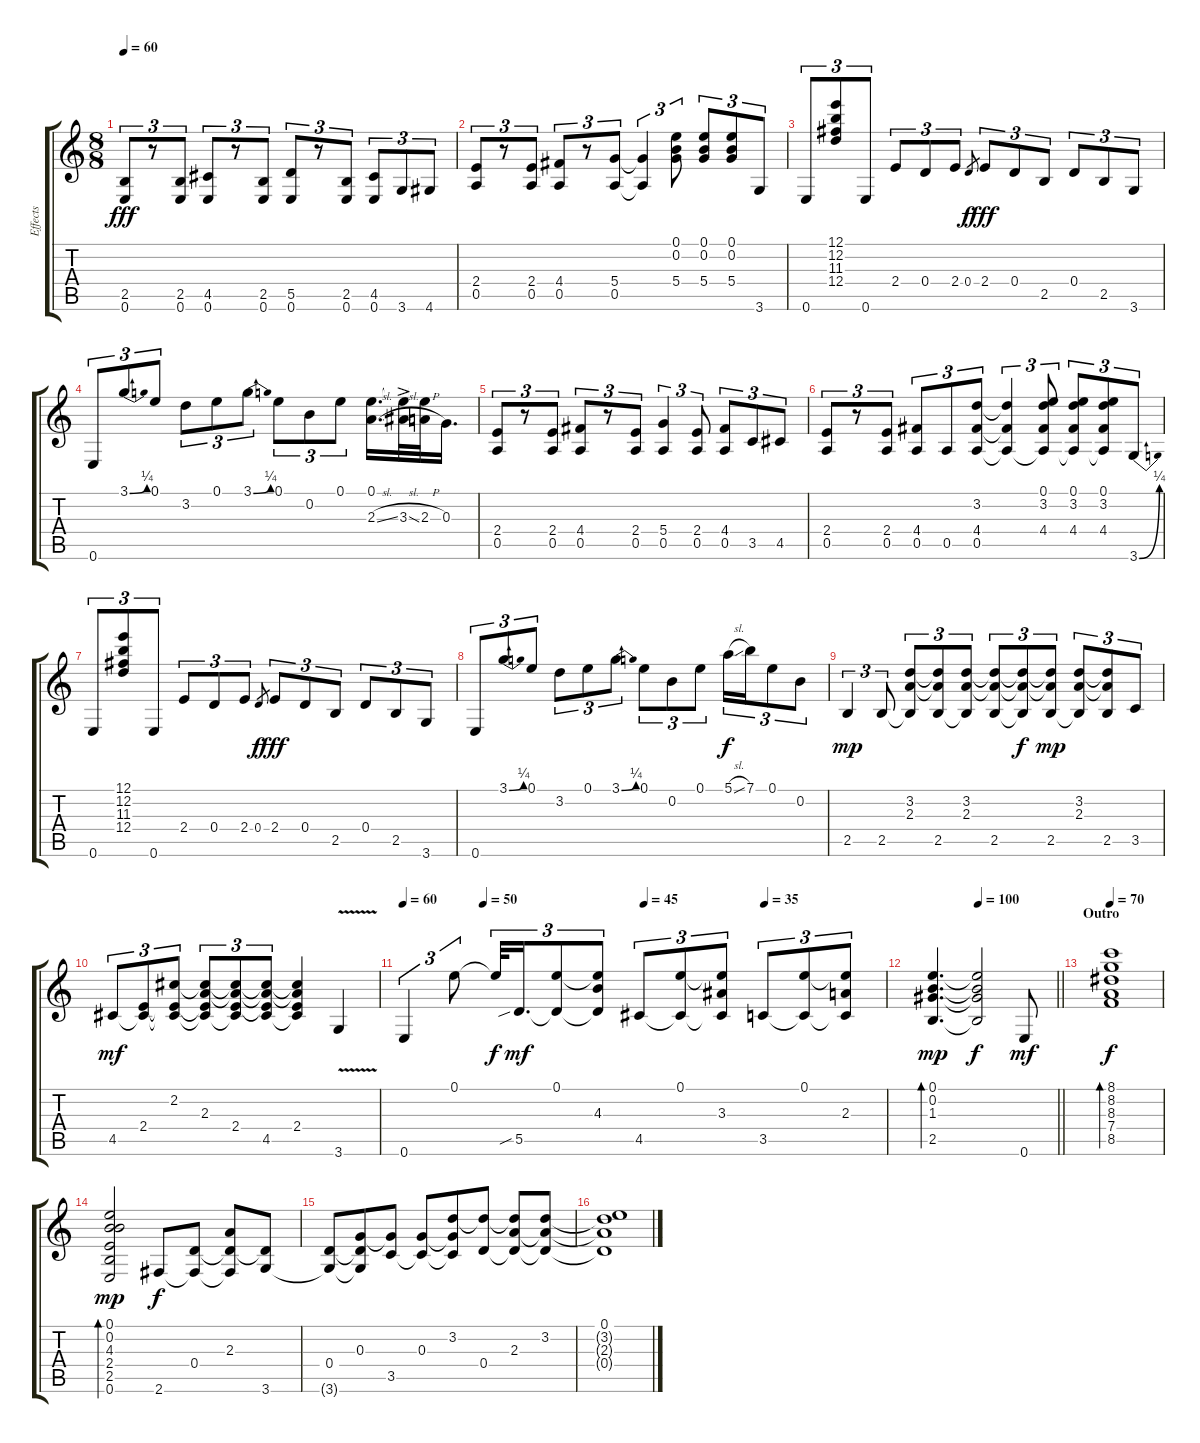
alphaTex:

\track ("Effects" "Effects") {instrument distortionguitar}
\staff {score tabs}
\tuning (E4 B3 G3 D3 A2 E2) {hide}
\ts (8 8)
\tempo 60
\clef g2
\ks c
(2.5 0.6).8{tu (3 2) dy fff} r.8{tu (3 2)} (2.5 0.6).8{tu (3 2)} (4.5 0.6).8{tu (3 2)} r.8{tu (3 2)} (2.5 0.6).8{tu (3 2)} (5.5 0.6).8{tu (3 2)} r.8{tu (3 2)} (2.5 0.6).8{tu (3 2)} (4.5 0.6).8{tu (3 2)} 3.6.8{tu (3 2)} 4.6.8{tu (3 2)} |
(2.4 0.5).8{tu (3 2)} r.8{tu (3 2)} (2.4 0.5).8{tu (3 2)} (4.4 0.5).8{tu (3 2)} r.8{tu (3 2)} (5.4 0.5).8{tu (3 2)} (5.4{t} 0.5{t}).4{tu (3 2)} (0.1 0.2 5.4).8{tu (3 2)} (0.1 0.2 5.4).8{tu (3 2)} (0.1 0.2 5.4).8{tu (3 2)} 3.6.8{tu (3 2)} |
0.6.8{tu (3 2)} (12.1 12.2 11.3 12.4).8{tu (3 2)} 0.6.8{tu (3 2)} 2.4.8{tu (3 2)} 0.4.8{tu (3 2)} 2.4.8{tu (3 2)} 0.4.8{gr dy f} 2.4.8{tu (3 2) dy fff} 0.4.8{tu (3 2)} 2.5.8{tu (3 2)} 0.4.8{tu (3 2)} 2.5.8{tu (3 2)} 3.6.8{tu (3 2)} |
0.6.8{tu (3 2)} 3.1{be (bend 0 0 60 1)}.8{tu (3 2)} 0.1.8{tu (3 2)} 3.2.8{tu (3 2)} 0.1.8{tu (3 2)} 3.1{be (bend 0 0 60 1)}.8{tu (3 2)} 0.1.8{tu (3 2)} 0.2.8{tu (3 2)} 0.1.8{tu (3 2)} (0.1 2.3{sl}).16{d} (0.1{t} 3.3{sl ac}).32 (0.1{t} 2.3{h}).32 0.3.16{d} |
(2.4 0.5).8{tu (3 2)} r.8{tu (3 2)} (2.4 0.5).8{tu (3 2)} (4.4 0.5).8{tu (3 2)} r.8{tu (3 2)} (2.4 0.5).8{tu (3 2)} (5.4 0.5).4{tu (3 2)} (2.4 0.5).8{tu (3 2)} (4.4 0.5).8{tu (3 2)} 3.5.8{tu (3 2)} 4.5.8{tu (3 2)} |
(2.4 0.5).8{tu (3 2)} r.8{tu (3 2)} (2.4 0.5).8{tu (3 2)} (4.4 0.5).8{tu (3 2)} 0.5.8{tu (3 2)} (3.2 4.4 0.5).8{tu (3 2)} (3.2{t} 4.4{t} 0.5{t}).4{tu (3 2)} (0.1 3.2 4.4 0.5{t}).8{tu (3 2)} (0.1 3.2 4.4 0.5{t}).8{tu (3 2)} (0.1 3.2 4.4 0.5{t}).8{tu (3 2)} 3.6{be (bend 0 0 60 1)}.8{tu (3 2)} |
0.6.8{tu (3 2)} (12.1 12.2 11.3 12.4).8{tu (3 2)} 0.6.8{tu (3 2)} 2.4.8{tu (3 2)} 0.4.8{tu (3 2)} 2.4.8{tu (3 2)} 0.4.8{gr dy f} 2.4.8{tu (3 2) dy fff} 0.4.8{tu (3 2)} 2.5.8{tu (3 2)} 0.4.8{tu (3 2)} 2.5.8{tu (3 2)} 3.6.8{tu (3 2)} |
0.6.8{tu (3 2)} 3.1{be (bend 0 0 60 1)}.8{tu (3 2)} 0.1.8{tu (3 2)} 3.2.8{tu (3 2)} 0.1.8{tu (3 2)} 3.1{be (bend 0 0 60 1)}.8{tu (3 2)} 0.1.8{tu (3 2)} 0.2.8{tu (3 2)} 0.1.8{tu (3 2)} 5.1{sl}.16{tu (3 2) dy f} 7.1.16{tu (3 2)} 0.1.8{tu (3 2)} 0.2.8{tu (3 2)} |
2.5.4{tu (3 2) dy mp volume 4 instrument electricguitarjazz} 2.5.8{tu (3 2)} (3.2 2.3 2.5{t}).8{tu (3 2) volume 10} (3.2{t} 2.3{t} 2.5).8{tu (3 2)} (3.2 2.3 2.5{t}).8{tu (3 2)} (3.2{t} 2.3{t} 2.5).8{tu (3 2)} (3.2{t} 2.3{t} 2.5{t}).8{tu (3 2) dy f} (3.2{t} 2.3{t} 2.5).8{tu (3 2) dy mp} (3.2 2.3 2.5{t}).8{tu (3 2)} (3.2{t} 2.3{t} 2.5).8{tu (3 2)} 3.5.8{tu (3 2)} |
4.5.8{tu (3 2) dy mf} (2.4 4.5{t}).8{tu (3 2)} (2.2 2.4{t} 4.5{t}).8{tu (3 2)} (2.2{t} 2.3 2.4{t} 4.5{t}).8{tu (3 2)} (2.2{t} 2.3{t} 2.4 4.5{t}).8{tu (3 2)} (2.2{t} 2.3{t} 2.4{t} 4.5).8{tu (3 2)} (2.2{t} 2.3{t} 2.4 4.5{t}).4 3.6{v}.4 |
\tempo 60
\tempo (50 0.16666666666666666)
\tempo (45 0.5)
\tempo (35 0.75)
0.6.4{tu (3 2)} 0.1.8{tu (3 2)} 0.1{t}.32{tu (3 2) dy f} 5.5{sib}.16{d tu (3 2) dy mf} (0.1 5.5{t}).8{tu (3 2)} (0.1{t} 4.3 5.5{t}).8{tu (3 2)} 4.5.8{tu (3 2)} (0.1 4.5{t}).8{tu (3 2)} (0.1{t} 3.3 4.5{t}).8{tu (3 2)} 3.5.8{tu (3 2)} (0.1 3.5{t}).8{tu (3 2)} (0.1{t} 2.3 3.5{t}).8{tu (3 2)} |
\tempo (100 0.375)
\barLineRight lightlight
(0.1 0.2 1.3 2.5).4{d bd 120 dy mp} (0.1{t} 0.2{t} 1.3{t} 2.5{t}).2{dy f} 0.6.8{dy mf} |
\section ("" "Outro")
\tempo 70
(8.1 8.2 8.3 7.4 8.5).1{bd 240 dy f volume 16 instrument acousticguitarnylon} |
(0.1 0.2 4.3 2.4 2.5 0.6).2{bd 240 dy mp} 2.6.8{dy f} (0.4 2.6{t}).8 (2.3 0.4{t} 2.6{t}).8 (0.4{t} 3.6).8 |
(0.4 3.6{t}).8 (0.3 0.4{t} 3.6{t}).8 (0.3{t} 3.5).8 (0.3 3.5{t}).8 (3.2 0.3{t} 3.5{t}).8 (3.2{t} 0.4).8 (3.2{t} 2.3 0.4{t}).8 (3.2 2.3{t} 0.4{t}).8 |
(0.1 3.2{t} 2.3{t} 0.4{t}).1
